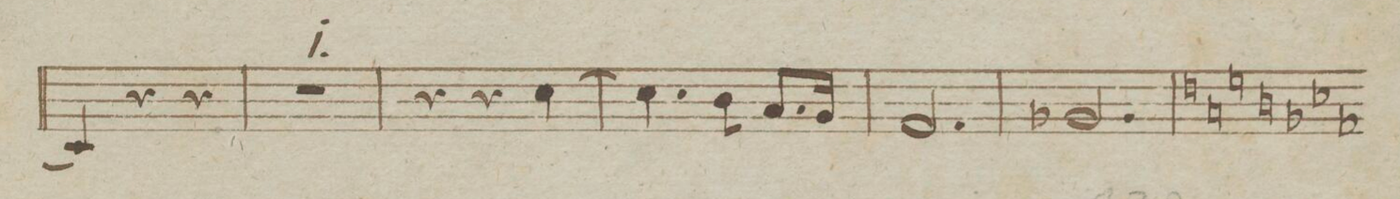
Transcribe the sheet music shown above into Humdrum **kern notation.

**kern	**dynam
*I"Fagotto Secondo.	*
*clefF4	*
*k[bnenandnf#c#g#d#]	*
*met(c)	*
*M3/4	*
4EE/]	.
4r	.
4r	.
=115	=115
2.r	.
=116	=116
4r	.
4r	.
[4E\	.
=117	=117
4.E\]	.
8D#\	.
8.C#/L	.
16BB/Jk	.
=118	=118
2.AA/	.
=119	=119
2.BB-X/	.
=120||	=120||
*-	*-
